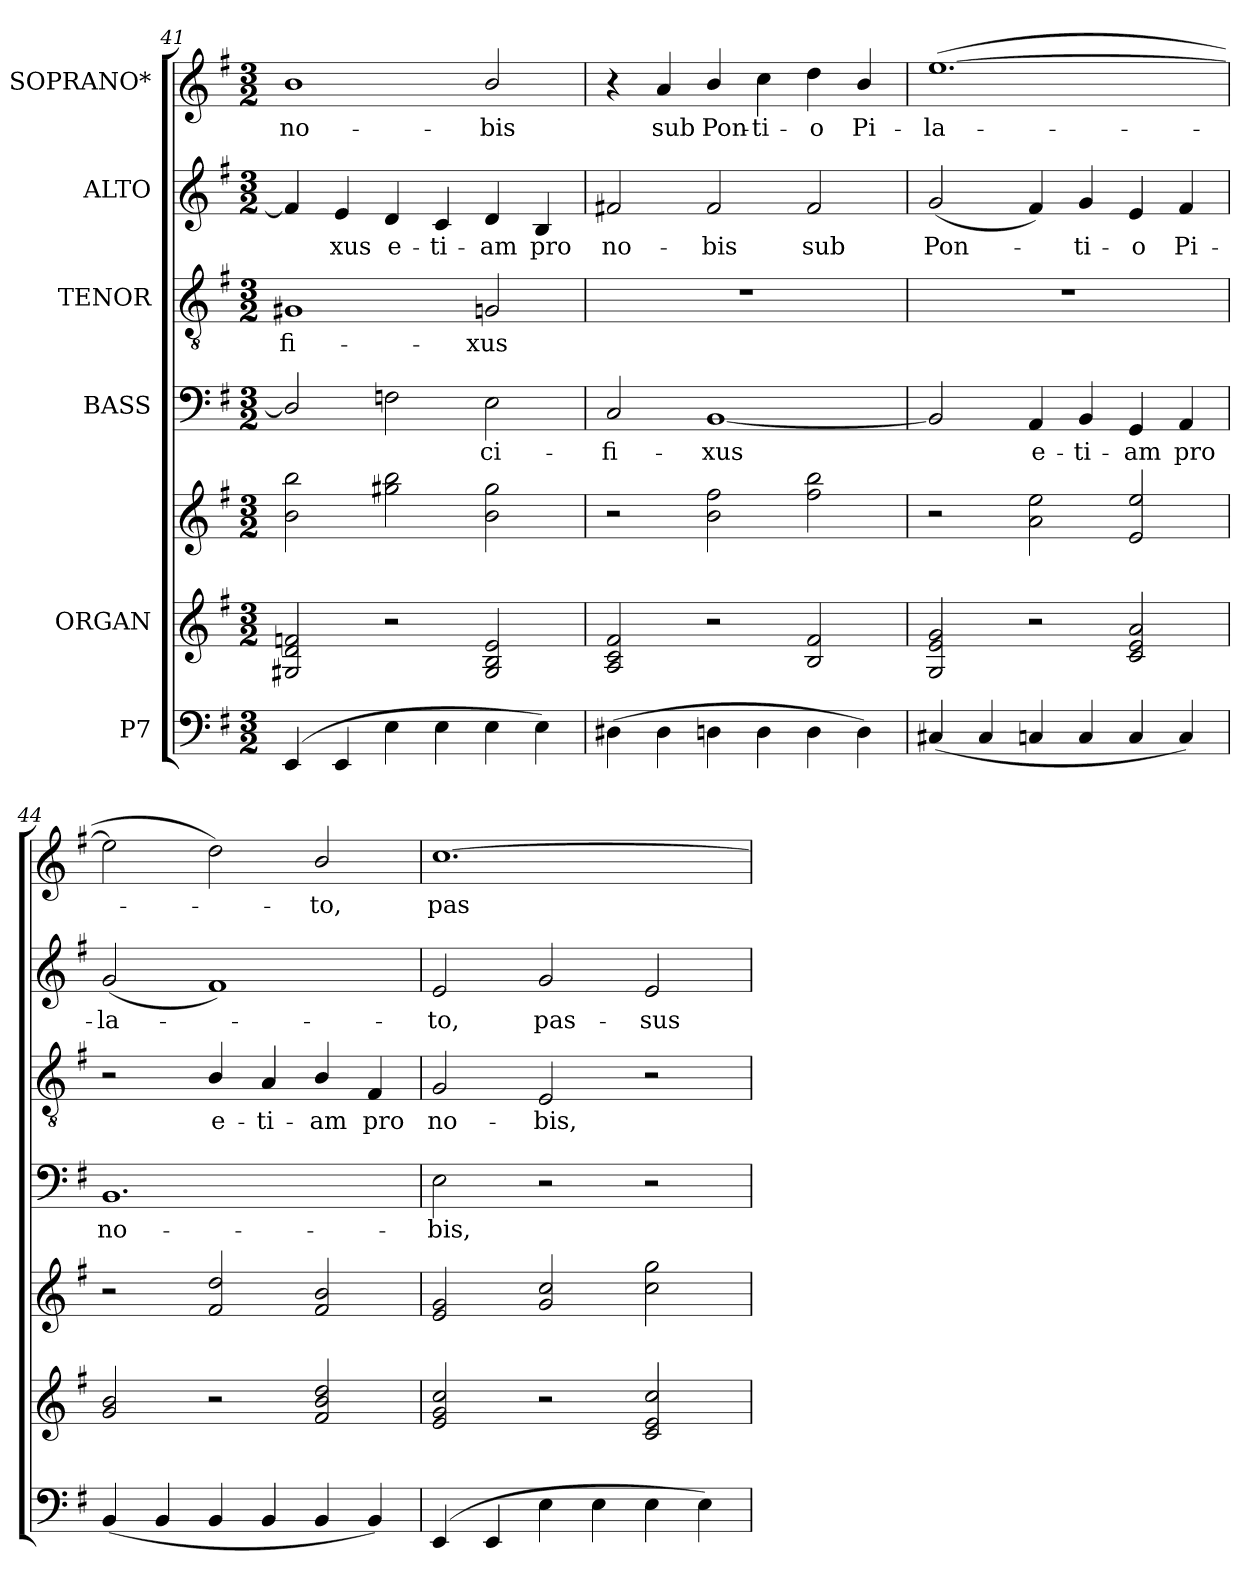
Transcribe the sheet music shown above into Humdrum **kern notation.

**kern	**kern	**kern	**kern	**text	**kern	**text	**kern	**text	**kern	**text
*part6	*part5	*part5	*part4	*part4	*part3	*part3	*part2	*part2	*part1	*part1
*staff7	*staff6	*staff5	*staff4	*staff4	*staff3	*staff3	*staff2	*staff2	*staff1	*staff1
*I"P7	*I"ORGAN	*	*I"BASS	*	*I"TENOR	*	*I"ALTO	*	*I"SOPRANO*	*
!!LO:PB:g=z
*clefF4	*clefG2	*clefG2	*clefF4	*	*clefGv2	*	*clefG2	*	*clefG2	*
*	*	*	*	*	*ITrd7c12	*	*	*	*	*
*k[f#]	*k[f#]	*k[f#]	*k[f#]	*	*k[f#]	*	*k[f#]	*	*k[f#]	*
*G:	*G:	*G:	*G:	*	*G:	*	*G:	*	*G:	*
*M3/2	*M3/2	*M3/2	*M3/2	*	*M3/2	*	*M3/2	*	*M3/2	*
=41	=41	=41	=41	=41	=41	=41	=41	=41	=41	=41
!	!	!	!	!	!	!LO:LY:b:color=#000000	!	!	!	!
!	!	!	!	!	!	!	!	!	!	!LO:LY:b:color=#000000
(4EEi/	2G#Xi/ 2di 2fni	2bi\ 2bbi	2Di/]	.	1GG#Xi	-fi-	4fi/]	.	1bi	no-
!	!	!	!	!	!	!	!	!LO:LY:b:color=#000000	!	!
4EEi/	.	.	.	.	.	.	4ei/	-xus	.	.
!	!	!	!	!	!	!	!	!LO:LY:b:color=#000000	!	!
4Ei\	2r	2gg#Xi\ 2bbi	2Fni\	.	.	.	4di/	e-	.	.
!	!	!	!	!	!	!	!	!LO:LY:b:color=#000000	!	!
4Ei\	.	.	.	.	.	.	4ci/	-ti-	.	.
!	!	!	!	!LO:LY:b:color=#000000	!	!	!	!	!	!
!	!	!	!	!	!	!LO:LY:b:color=#000000	!	!	!	!
!	!	!	!	!	!	!	!	!LO:LY:b:color=#000000	!	!
!	!	!	!	!	!	!	!	!	!	!LO:LY:b:color=#000000
4Ei\	2G#i/ 2Bi 2ei	2bi\ 2gg#i	2Ei\	-ci-	2GGni/	-xus	4di/	-am	2bi/	-bis
!	!	!	!	!	!	!	!	!LO:LY:b:color=#000000	!	!
4Ei\)	.	.	.	.	.	.	4Bi/	pro	.	.
=42	=42	=42	=42	=42	=42	=42	=42	=42	=42	=42
!	!	!	!	!LO:LY:b:color=#000000	!LO:N:vis=1	!	!	!	!	!
!	!	!	!	!	!	!	!	!LO:LY:b:color=#000000	!	!
(4D#Xi\	2Ai/ 2ci 2f#i	2r	2Ci/	-fi-	1.r	.	2f#Xi/	no-	4r	.
!	!	!	!	!	!	!	!	!	!	!LO:LY:b:color=#000000
4D#i\	.	.	.	.	.	.	.	.	4ai/	sub
!	!	!	!	!LO:LY:b:color=#000000	!	!	!	!	!	!
!	!	!	!	!	!	!	!	!LO:LY:b:color=#000000	!	!
!	!	!	!	!	!	!	!	!	!	!LO:LY:b:color=#000000
4Dni\	2r	2bi\ 2ff#i	[1BBi	-xus	.	.	2f#i/	-bis	4bi/	Pon-
!	!	!	!	!	!	!	!	!	!	!LO:LY:b:color=#000000
4Di\	.	.	.	.	.	.	.	.	4cci\	-ti-
!	!	!	!	!	!	!	!	!LO:LY:b:color=#000000	!	!
!	!	!	!	!	!	!	!	!	!	!LO:LY:b:color=#000000
4Di\	2Bi/ 2f#i	2ff#i\ 2bbi	.	.	.	.	2f#i/	sub	4ddi\	-o
!	!	!	!	!	!	!	!	!	!	!LO:LY:b:color=#000000
4Di\)	.	.	.	.	.	.	.	.	4bi/	Pi-
=43	=43	=43	=43	=43	=43	=43	=43	=43	=43	=43
!	!	!	!	!	!LO:N:vis=1	!	!	!	!	!
!	!	!	!	!	!	!	!	!LO:LY:b:color=#000000	!	!
!	!	!	!	!	!	!	!	!	!	!LO:LY:b:color=#000000
(4C#Xi/	2Gi/ 2ei 2gi	2r	2BBi/]	.	1.r	.	(2gi/	Pon-	([1.eei	-la-
4C#i/	.	.	.	.	.	.	.	.	.	.
!	!	!	!	!LO:LY:b:color=#000000	!	!	!	!	!	!
4Cni/	2r	2ai\ 2eei	4AAi/	e-	.	.	4f#i/)	.	.	.
!	!	!	!	!LO:LY:b:color=#000000	!	!	!	!	!	!
!	!	!	!	!	!	!	!	!LO:LY:b:color=#000000	!	!
4Ci/	.	.	4BBi/	-ti-	.	.	4gi/	-ti-	.	.
!	!	!	!	!LO:LY:b:color=#000000	!	!	!	!	!	!
!	!	!	!	!	!	!	!	!LO:LY:b:color=#000000	!	!
4Ci/	2ci/ 2ei 2ai	2ei/ 2eei	4GGi/	-am	.	.	4ei/	-o	.	.
!	!	!	!	!LO:LY:b:color=#000000	!	!	!	!	!	!
!	!	!	!	!	!	!	!	!LO:LY:b:color=#000000	!	!
4Ci/)	.	.	4AAi/	pro	.	.	4f#i/	Pi-	.	.
=44	=44	=44	=44	=44	=44	=44	=44	=44	=44	=44
!	!	!	!	!LO:LY:b:color=#000000	!	!	!	!	!	!
!	!	!	!	!	!	!	!	!LO:LY:b:color=#000000	!	!
(4BBi/	2gi/ 2bi	2r	1.BBi	no-	2r	.	(2gi/	-la-	2eei\]	.
4BBi/	.	.	.	.	.	.	.	.	.	.
!	!	!	!	!	!	!LO:LY:b:color=#000000	!	!	!	!
4BBi/	2r	2f#i/ 2ddi	.	.	4BBi/	e-	1f#i)	.	2ddi\)	.
!	!	!	!	!	!	!LO:LY:b:color=#000000	!	!	!	!
4BBi/	.	.	.	.	4AAi/	-ti-	.	.	.	.
!	!	!	!	!	!	!LO:LY:b:color=#000000	!	!	!	!
!	!	!	!	!	!	!	!	!	!	!LO:LY:b:color=#000000
4BBi/	2f#i/ 2bi 2ddi	2f#i/ 2bi	.	.	4BBi/	-am	.	.	2bi/	-to,
!	!	!	!	!	!	!LO:LY:b:color=#000000	!	!	!	!
4BBi/)	.	.	.	.	4FF#i/	pro	.	.	.	.
=45	=45	=45	=45	=45	=45	=45	=45	=45	=45	=45
!	!	!	!	!LO:LY:b:color=#000000	!	!	!	!	!	!
!	!	!	!	!	!	!LO:LY:b:color=#000000	!	!	!	!
!	!	!	!	!	!	!	!	!LO:LY:b:color=#000000	!	!
!	!	!	!	!	!	!	!	!	!	!LO:LY:b:color=#000000
(4EEi/	2ei/ 2gi 2cci	2ei/ 2gi	2Ei\	-bis,	2GGi/	no-	2ei/	-to,	[1.cci	pas-
4EEi/	.	.	.	.	.	.	.	.	.	.
!	!	!	!	!	!	!LO:LY:b:color=#000000	!	!	!	!
!	!	!	!	!	!	!	!	!LO:LY:b:color=#000000	!	!
4Ei\	2r	2gi/ 2cci	2r	.	2EEi/	-bis,	2gi/	pas-	.	.
4Ei\	.	.	.	.	.	.	.	.	.	.
!	!	!	!	!	!	!	!	!LO:LY:b:color=#000000	!	!
4Ei\	2ci/ 2ei 2cci	2cci\ 2ggi	2r	.	2r	.	2ei/	-sus	.	.
4Ei\)	.	.	.	.	.	.	.	.	.	.
=	=	=	=	=	=	=	=	=	=	=
*-	*-	*-	*-	*-	*-	*-	*-	*-	*-	*-
